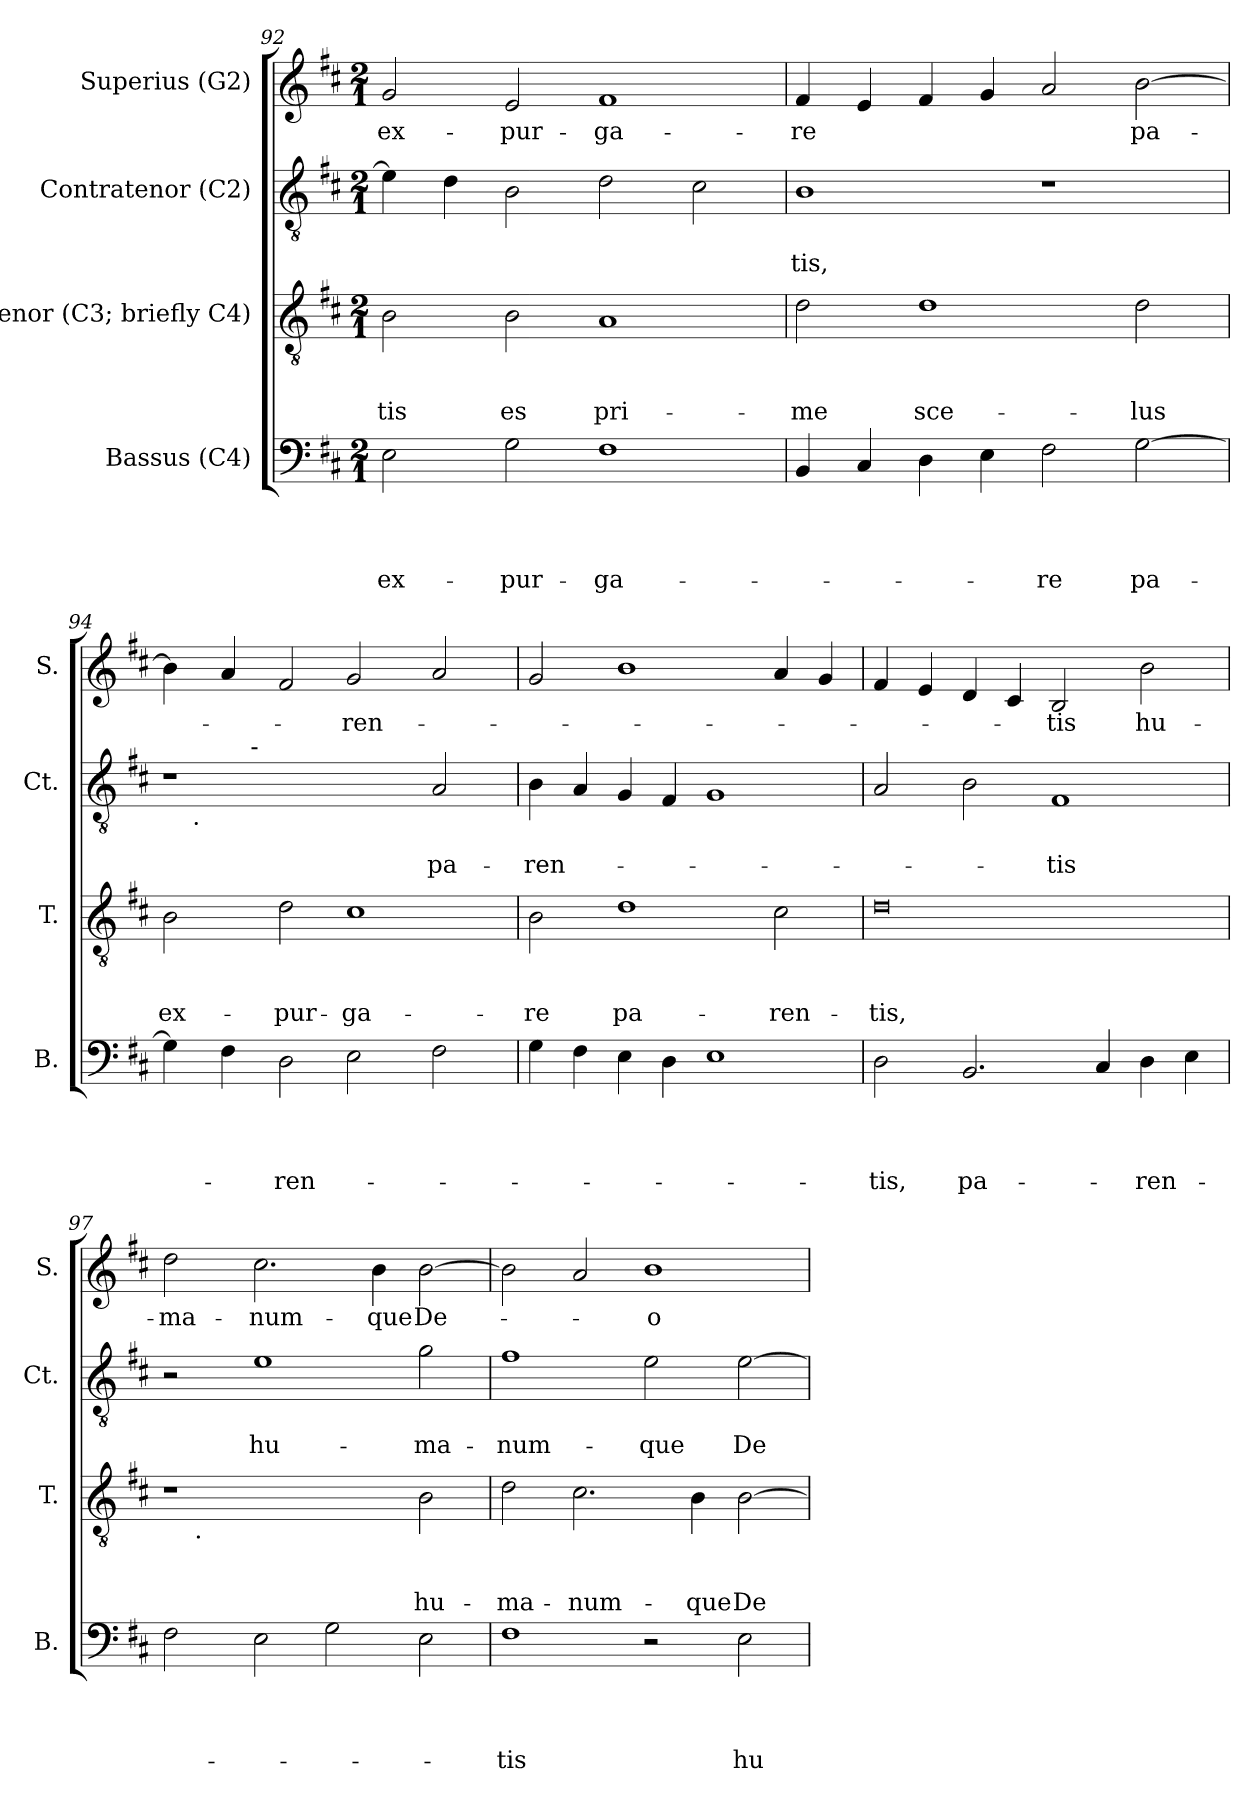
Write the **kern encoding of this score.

**kern	**text	**text	**text	**text	**kern	**text	**text	**text	**kern	**text	**text	**kern	**text
*part4	*part4	*part4	*part4	*part4	*part3	*part3	*part3	*part3	*part2	*part2	*part2	*part1	*part1
*staff4	*staff4	*staff4	*staff4	*staff4	*staff3	*staff3	*staff3	*staff3	*staff2	*staff2	*staff2	*staff1	*staff1
*I"Bassus (C4)	*	*	*	*	*I"Tenor (C3; briefly C4)	*	*	*	*I"Contratenor (C2)	*	*	*I"Superius (G2)	*
*I'B.	*	*	*	*	*I'T.	*	*	*	*I'Ct.	*	*	*I'S.	*
*clefF4	*	*	*	*	*clefGv2	*	*	*	*clefGv2	*	*	*clefG2	*
*k[f#c#]	*	*	*	*	*k[f#c#]	*	*	*	*k[f#c#]	*	*	*k[f#c#]	*
*D:	*	*	*	*	*D:	*	*	*	*D:	*	*	*D:	*
*M2/1	*	*	*	*	*M2/1	*	*	*	*M2/1	*	*	*M2/1	*
=92	=92	=92	=92	=92	=92	=92	=92	=92	=92	=92	=92	=92	=92
!	!	!	!	!LO:LY:b	!	!	!	!LO:LY:b	!	!	!	!	!LO:LY:b
2E\	.	.	.	ex-	2B\	.	.	-tis	4e\]	.	.	2g/	ex-
.	.	.	.	.	.	.	.	.	4d\	.	.	.	.
!	!	!	!	!LO:LY:b	!	!	!	!LO:LY:b	!	!	!	!	!LO:LY:b
2G\	.	.	.	-pur-	2B\	.	.	es	2B\	.	.	2e/	-pur-
!	!	!	!	!LO:LY:b	!	!	!	!LO:LY:b	!	!	!	!	!LO:LY:b
1F#	.	.	.	-ga-	1A	.	.	pri-	2d\	.	.	1f#	-ga-
.	.	.	.	.	.	.	.	.	2c#\	.	.	.	.
=93	=93	=93	=93	=93	=93	=93	=93	=93	=93	=93	=93	=93	=93
!	!	!	!	!	!	!	!	!LO:LY:b	!	!	!LO:LY:b	!	!LO:LY:b
4BB/	.	.	.	.	2d\	.	.	-me	1B	.	-tis,	4f#/	-re
4C#/	.	.	.	.	.	.	.	.	.	.	.	4e/	.
!	!	!	!	!	!	!	!	!LO:LY:b	!	!	!	!	!
4D\	.	.	.	.	1d	.	.	sce-	.	.	.	4f#/	.
4E\	.	.	.	.	.	.	.	.	.	.	.	4g/	.
!	!	!	!	!LO:LY:b	!	!	!	!	!	!	!	!	!
2F#\	.	.	.	-re	.	.	.	.	1r	.	.	2a/	.
!	!	!	!	!LO:LY:b	!	!	!	!LO:LY:b	!	!	!	!	!LO:LY:b
[<2G\	.	.	.	pa-	2d\	.	.	-lus	.	.	.	[<2b\	pa-
!!LO:LB:g=z
=94	=94	=94	=94	=94	=94	=94	=94	=94	=94	=94	=94	=94	=94
!	!	!	!	!	!	!	!	!LO:LY:b	!	!	!	!	!
*	*	*	*	*	*	*	*	*	*^	*	*	*	*
*	*	*	*	*	*	*	*	*	*	*^	*	*	*	*
4G\]	.	.	.	.	2B\	.	.	ex-	1r	8ryy	4.ryy	.	.	4b\]	.
!	!	!	!	!	!	!	!	!	!	!LO:TX:b:t=.	!	!	!	!	!
.	.	.	.	.	.	.	.	.	.	1...ryy	.	.	.	.	.
4F#\	.	.	.	.	.	.	.	.	.	.	.	.	.	4a/	.
!	!	!	!	!	!	!	!	!	!	!	!LO:TX:a:t=-	!	!	!	!
.	.	.	.	.	.	.	.	.	.	.	1ryy	.	.	.	.
!	!	!	!	!LO:LY:b	!	!	!	!LO:LY:b	!	!	!	!	!	!	!
2D\	.	.	.	-ren-	2d\	.	.	-pur-	.	.	.	.	.	2f#/	.
!	!	!	!	!	!	!	!	!LO:LY:b	!	!	!	!	!	!	!LO:LY:b
2E\	.	.	.	.	1c#	.	.	-ga-	2ryy	.	.	.	.	2g/	-ren-
.	.	.	.	.	.	.	.	.	.	.	2ryy	.	.	.	.
!	!	!	!	!	!	!	!	!	!	!	!	!	!LO:LY:b	!	!
2F#\	.	.	.	.	.	.	.	.	2A/	.	.	.	pa-	2a/	.
.	.	.	.	.	.	.	.	.	.	.	8ryy	.	.	.	.
=95	=95	=95	=95	=95	=95	=95	=95	=95	=95	=95	=95	=95	=95	=95	=95
!	!	!	!	!	!	!	!	!LO:LY:b	!	!	!	!	!LO:LY:b	!	!
*	*	*	*	*	*	*	*	*	*v	*v	*v	*	*	*	*
4G\	.	.	.	.	2B\	.	.	-re	4B\	.	-ren-	2g/	.
4F#\	.	.	.	.	.	.	.	.	4A/	.	.	.	.
!	!	!	!	!	!	!	!	!LO:LY:b	!	!	!	!	!
4E\	.	.	.	.	1d	.	.	pa-	4G/	.	.	1b	.
4D\	.	.	.	.	.	.	.	.	4F#/	.	.	.	.
1E	.	.	.	.	.	.	.	.	1G	.	.	.	.
!	!	!	!	!	!	!	!	!LO:LY:b	!	!	!	!	!
.	.	.	.	.	2c#\	.	.	-ren-	.	.	.	4a/	.
.	.	.	.	.	.	.	.	.	.	.	.	4g/	.
=96	=96	=96	=96	=96	=96	=96	=96	=96	=96	=96	=96	=96	=96
!	!	!	!	!LO:LY:b	!	!	!	!LO:LY:b	!	!	!	!	!
2D\	.	.	.	-tis,	0d	.	.	-tis,	2A/	.	.	4f#/	.
.	.	.	.	.	.	.	.	.	.	.	.	4e/	.
!	!	!	!	!LO:LY:b	!	!	!	!	!	!	!	!	!
2.BB/	.	.	.	pa-	.	.	.	.	2B\	.	.	4d/	.
.	.	.	.	.	.	.	.	.	.	.	.	4c#/	.
!	!	!	!	!	!	!	!	!	!	!	!LO:LY:b	!	!LO:LY:b
.	.	.	.	.	.	.	.	.	1F#	.	-tis	2B/	-tis
4C#/	.	.	.	.	.	.	.	.	.	.	.	.	.
!	!	!	!	!LO:LY:b	!	!	!	!	!	!	!	!	!LO:LY:b
4D\	.	.	.	-ren-	.	.	.	.	.	.	.	2b\	hu-
4E\	.	.	.	.	.	.	.	.	.	.	.	.	.
=97	=97	=97	=97	=97	=97	=97	=97	=97	=97	=97	=97	=97	=97
!	!	!	!	!	!	!	!	!	!	!	!	!	!LO:LY:b
*	*	*	*	*	*^	*	*	*	*	*	*	*	*
2F#\	.	.	.	.	1r	8ryy	.	.	.	2r	.	.	2dd\	-ma-
!	!	!	!	!	!	!LO:TX:b:t=.	!	!	!	!	!	!	!	!
.	.	.	.	.	.	1...ryy	.	.	.	.	.	.	.	.
!	!	!	!	!	!	!	!	!	!	!	!	!LO:LY:b	!	!LO:LY:b
2E\	.	.	.	.	.	.	.	.	.	1e	.	hu-	2.cc#\	-num-
2G\	.	.	.	.	2ryy	.	.	.	.	.	.	.	.	.
!	!	!	!	!	!	!	!	!	!	!	!	!	!	!LO:LY:b
.	.	.	.	.	.	.	.	.	.	.	.	.	4b\	-que
!	!	!	!	!	!	!	!	!	!LO:LY:b	!	!	!LO:LY:b	!	!LO:LY:b
2E\	.	.	.	.	2B\	.	.	.	hu-	2g\	.	-ma-	[>2b\	De-
!!LO:PB:g=z
=98	=98	=98	=98	=98	=98	=98	=98	=98	=98	=98	=98	=98	=98	=98
!	!	!	!	!LO:LY:b	!	!	!	!	!LO:LY:b	!	!	!LO:LY:b	!	!
*	*	*	*	*	*v	*v	*	*	*	*	*	*	*	*
1F#	.	.	.	-tis	2d\	.	.	-ma-	1f#	.	-num-	2b\]	.
!	!	!	!	!	!	!	!	!LO:LY:b:rj	!	!	!	!	!
.	.	.	.	.	2.c#\	.	.	-num-	.	.	.	2a/	.
!	!	!	!	!	!	!	!	!	!	!	!LO:LY:b	!	!LO:LY:b:rj
2r	.	.	.	.	.	.	.	.	2e\	.	-que	1b	-o
!	!	!	!	!	!	!	!	!LO:LY:b	!	!	!	!	!
.	.	.	.	.	4B\	.	.	-que	.	.	.	.	.
!	!	!	!	!LO:LY:b	!	!	!	!LO:LY:b	!	!	!LO:LY:b	!	!
2E\	.	.	.	hu-	[>2B\	.	.	De-	[>2e\	.	De-	.	.
=	=	=	=	=	=	=	=	=	=	=	=	=	=
*-	*-	*-	*-	*-	*-	*-	*-	*-	*-	*-	*-	*-	*-
